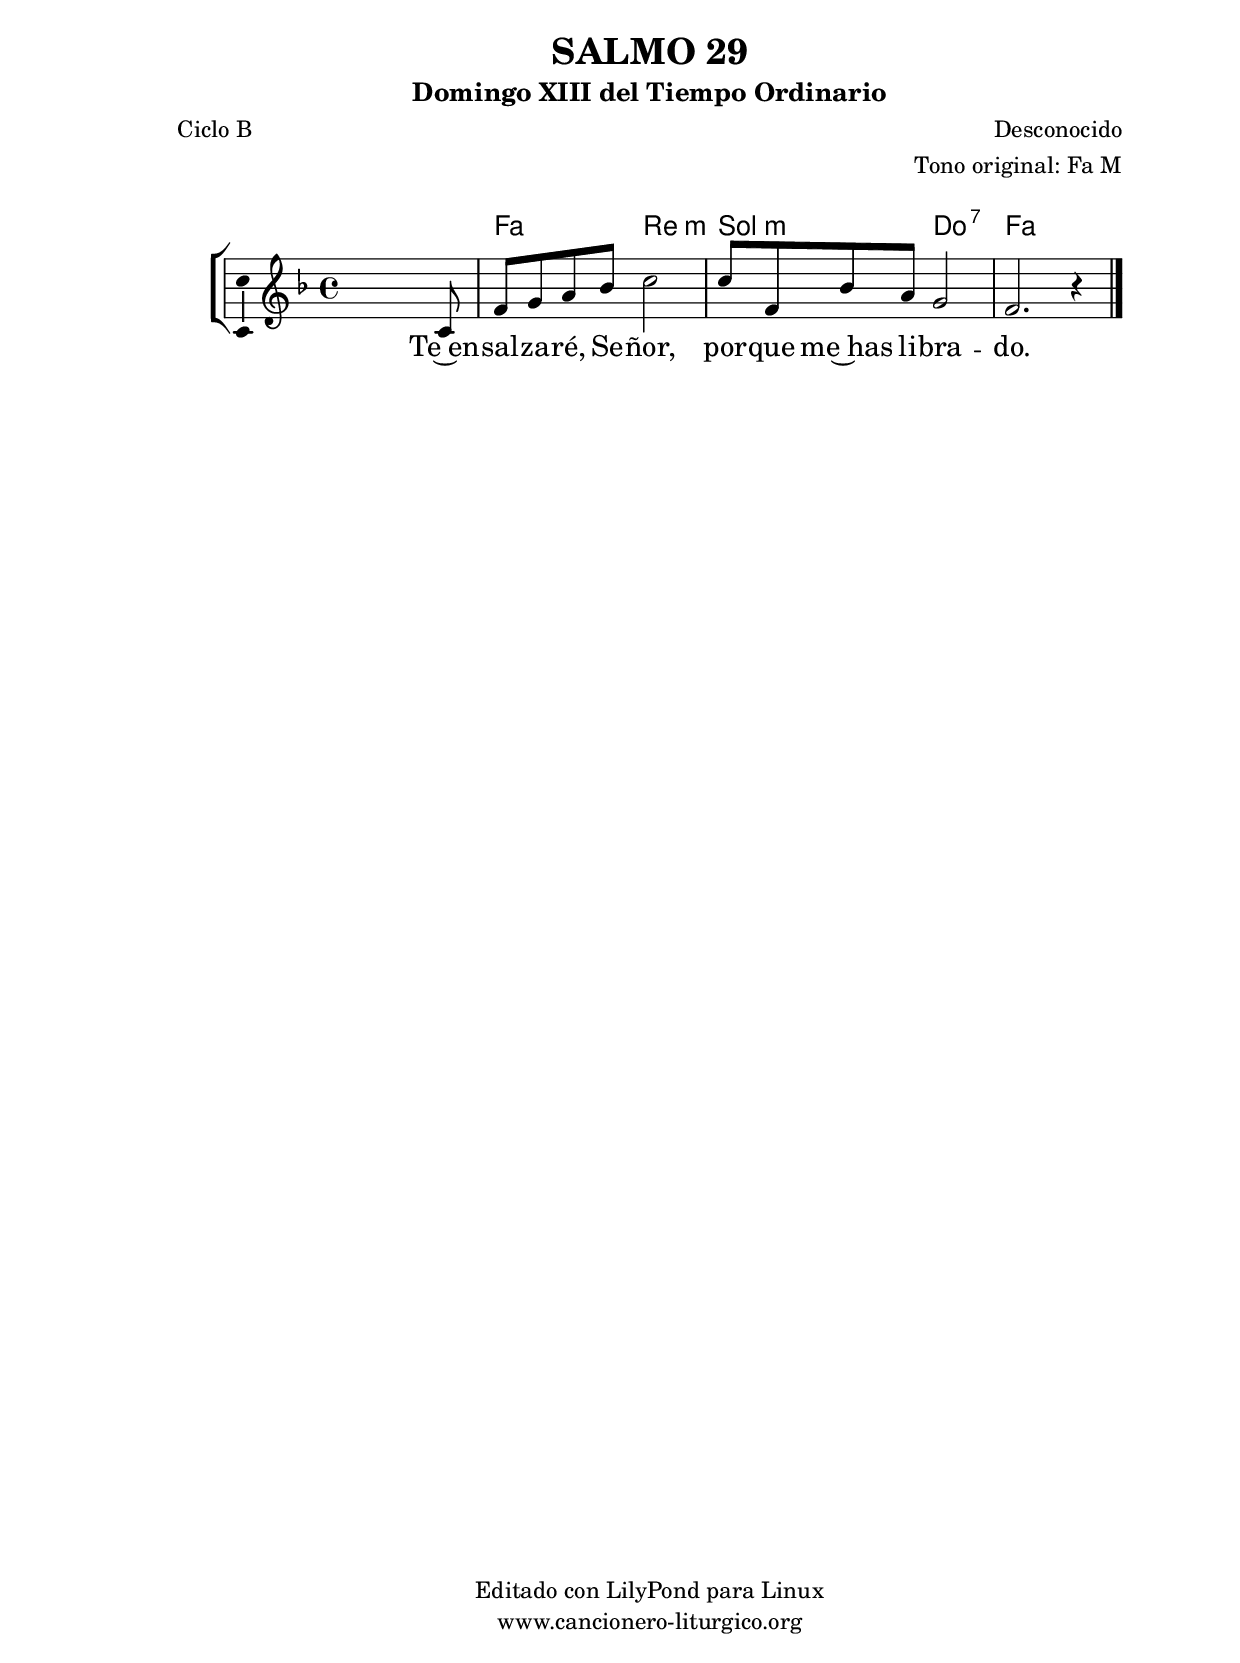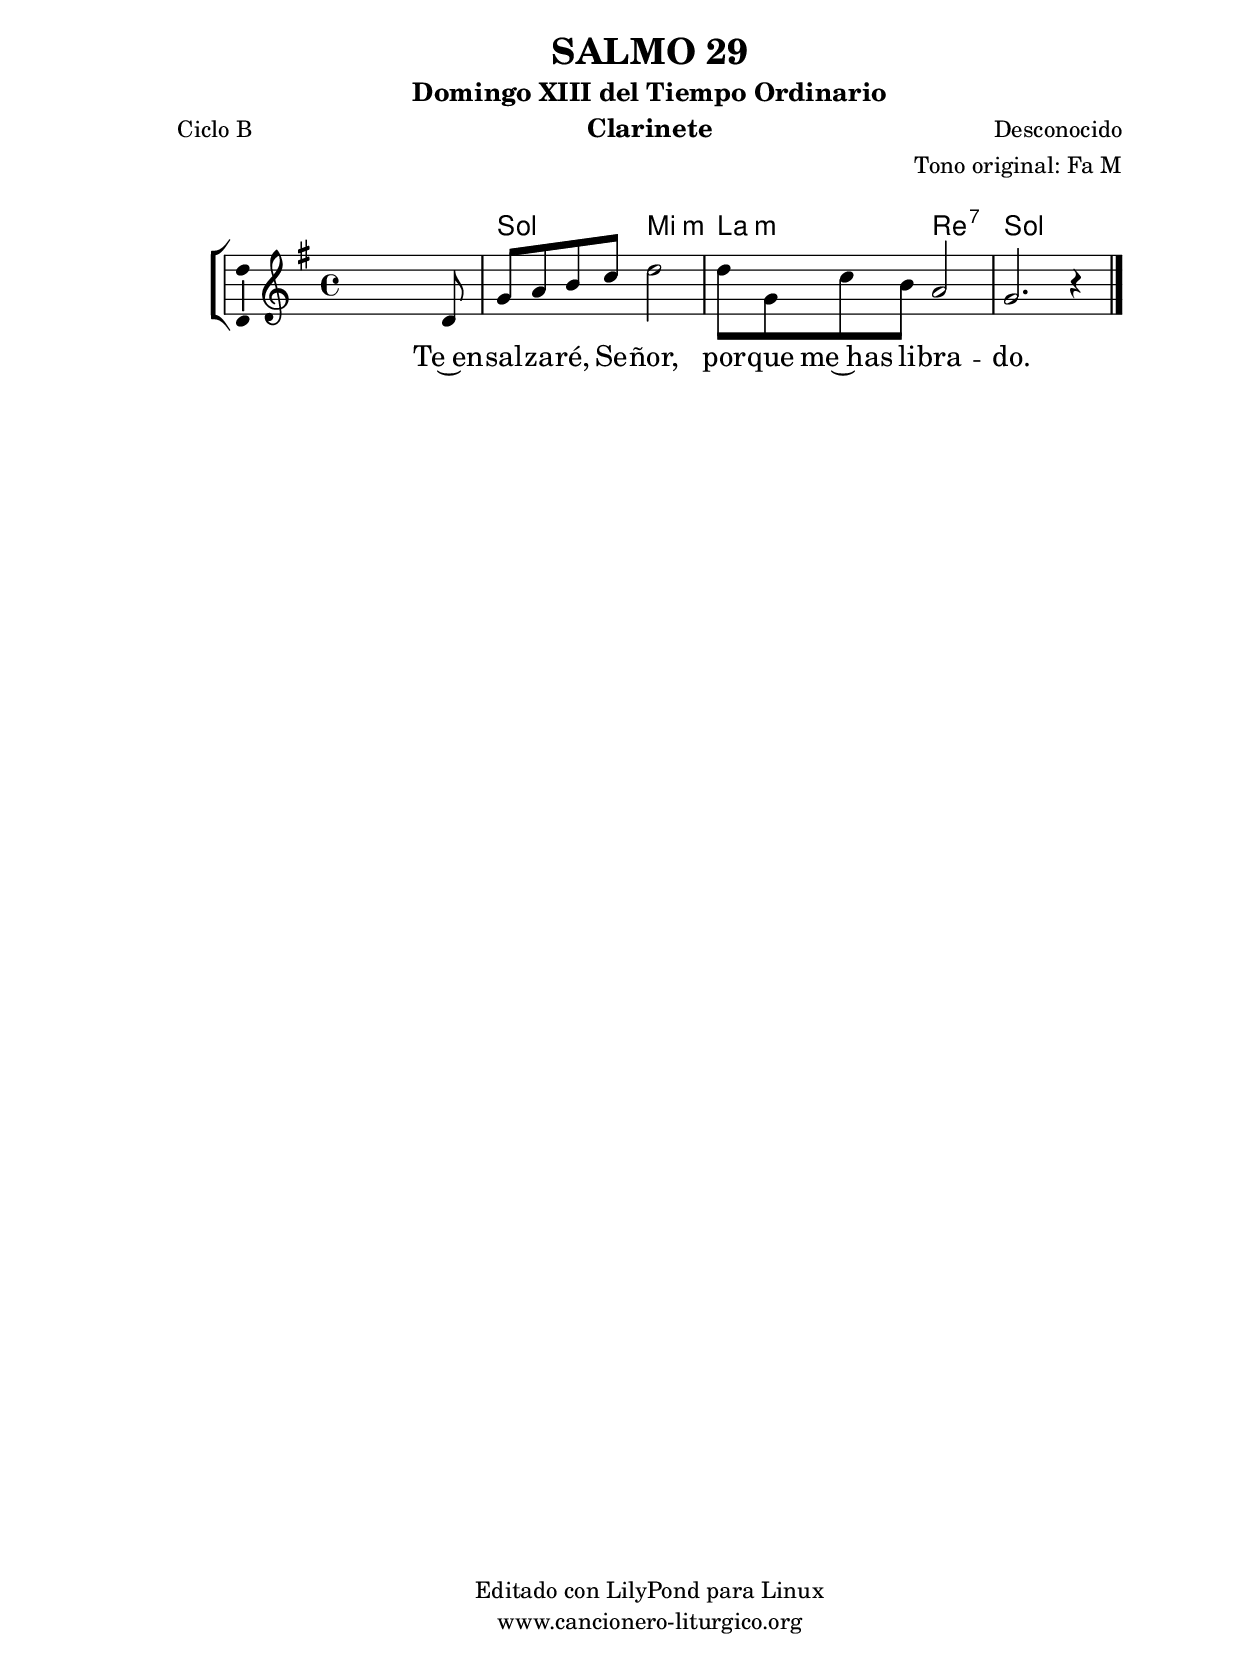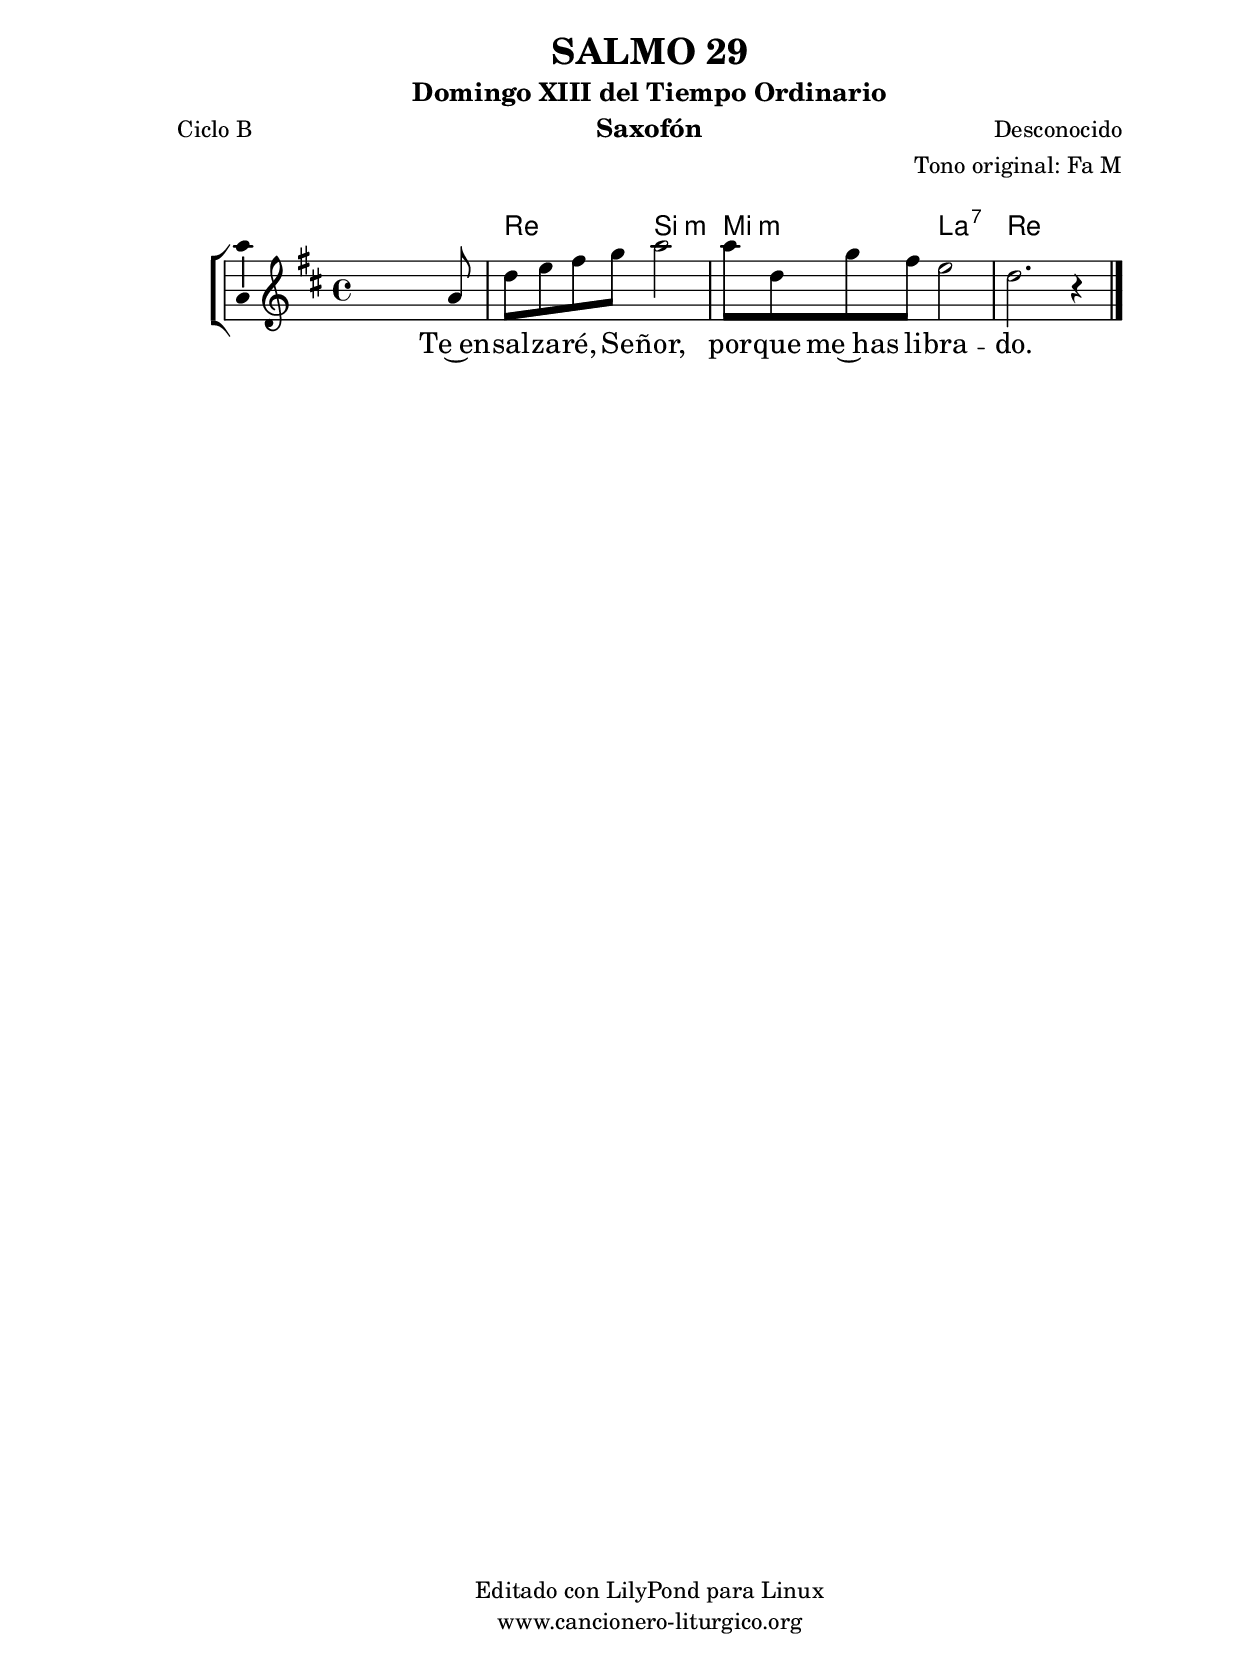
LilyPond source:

%
%para convertir .midi en .wav:
%timidity filename.midi -Ow -o finename.wav
%
%
%Para convertir de .wav a .mp3:
%lame -h -m j filename.wav
%
%
%para escuchar el midi:
%timidity nombrefichero.midi
%


%versión de lilypond para la que se ha escrito esta partitura:
\version "2.16.0"

	%Tamaño papel
	#(set-default-paper-size "a4")
	%Tamaño partitura
	#(set-global-staff-size 20)
	%No responde al pulsar sobre una nota
	#(ly:set-option 'point-and-click #f)

%parámetros del encabezamiento:
\header {
	title = "SALMO 29"
	subtitle = "Domingo XIII del Tiempo Ordinario"
	composer = "Desconocido"
	poet = "Ciclo B"
	meter = ""
	arranger = "Tono original: Fa M"
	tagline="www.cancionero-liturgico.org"
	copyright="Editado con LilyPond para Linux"
	tiempo = "Ordinario"
	usos = "Salmo"
	letra = "Te ensalzaré, Señor, porque me has librado."
	}

%parámetros asociados al papel:
\paper  {
	oddHeaderMarkup = \markup {\fill-line { \on-the-fly #not-first-page \fromproperty #'header:title \on-the-fly #not-first-page \fromproperty #'header:composer }}
	evenHeaderMarkup = \markup {\fill-line { \fromproperty #'header:composer \fromproperty #'header:title }}
	#(set-paper-size "a4")
	print-page-number = ##f
	first-page-number = 1
	print-first-page-number = ##f
%	head-separation = 3.0 \cm
	top-margin = 2.0 \cm
	bottom-margin = 0.5\cm
%%%	bottom-margin = -1.0\cm
	left-margin = 3.0 \cm
	line-width = 16.0 \cm 
	indent = 8\mm
	interscoreline = 2.\mm
	between-system-space = 15\mm
%	para que las partituras no llenen la hoja:
	ragged-bottom = ##t
%	idem para la última hoja:
	ragged-last-bottom = ##f
%	para que las partituras llenen el ancho del papel:
	ragged-last = ##f
	after-title-space = 2.5 \cm
%page-count=1
%system-count=8

	%Flexible Vertical Spacing
%	markup-markup-spacing =
%	#'((basic-distance . 15) (minimum-distance . 15) (padding . 3))
	markup-system-spacing =
	#'((basic-distance . 15) (minimum-distance . 15) (padding . 3))
	system-system-spacing =
	#'((basic-distance . 15) (minimum-distance . 15) (padding . 3))
	score-system-spacing =
	#'((basic-distance . 15) (minimum-distance . 15) (padding . 5))
%	top-system-spacing = % header
%	#'((basic-distance . 8) (minimum-distance . 0) (padding . 3))
%	top-markup-spacing =
%	#'((basic-distance . 20) (minimum-distance . 20) (padding . 3))
	last-bottom-spacing = % footer
	#'((basic-distance . 5) (minimum-distance . 5) (padding . 3))
%	score-markup-spacing =
%	#'((basic-distance . 16) (minimum-distance . 13) (padding . 3))

	}


%parámetros que afectan a toda la partitura:
global =  {
	%clave de sol (G):
	\clef G
	%armadura:
%	\transpose f a
	\key f \major
	\tempo 4=90
	\set Score.tempoHideNote = ##t
	}


acordes = {
	\italianChords
	\chordmode {
%	\transpose f a
{

s1
f2 d:m g:m c:7 f1

	}
	}
}

melodia = 
%	\transpose f a
{
	\relative c'{
	\time 4/4

s2 s4 s8 c8
f8 g a bes c2
c8 f, bes a g2
f2. r4

	\bar "|."
	}
	}


texto = \lyricmode {
Te~en -- sal -- za -- ré, Se -- ñor, por -- que me~has li -- bra -- do.
	}


acordesStaff = \context ChordNames = acordesStaff <<
	\set chordChanges = ##t
	\acordes
	>>


vozStaff = \context Voice = vozStaff
\with {\consists "Ambitus_engraver"}
<<
%	\set Staff.instrumentName = ""
%	\set Staff.shortInstrumentName = ""
%	\set Staff.midiInstrument = #"clarinet"
%	\set Staff.midiInstrument = #"cello"
%	\set Staff.midiInstrument = #"flute"
	\set Staff.midiInstrument = #"electric guitar (jazz)"
%	\set Staff.midiInstrument = #"english horn"
%	\set Staff.midiInstrument = #"violin"
%	\set Staff.midiInstrument = #"glockenspiel"
	\set Staff.midiMinimumVolume = #0.7
	\set Staff.midiMaximumVolume = #0.9
	\global
	\melodia
	>>


textoStaff = \context Lyrics = textoStaff <<
	\lyricsto vozStaff \texto
	>>

\book {
	\score {
		\context ChoirStaff {
			\override StaffGroup.SystemStartBracket #'collapse-height = #1
			\override Score.SystemStartBar #'collapse-height = #1
			<<
			\acordesStaff
			\vozStaff
			\textoStaff
			>>
			}
		\layout {
	    		\context {
				\Lyrics
				\override LyricText #'font-size = #2
				}
	   		 \context {
				\Score
				%fontSize = #3
				\override StaffSymbol #'staff-space = #(magstep +3)
				%\override Beam #'thickness = #0.55
				%\override SpacingSpanner #'spacing-increment = #1.0
				%\override Slur #'height-limit = #1.5
				}
			}
		}
	\score {
		\unfoldRepeats
		\context ChoirStaff {
			<<
			\acordesStaff
			\vozStaff
			>>
			}
		\midi {
	  		\context {
	  			\Score
				tempoWholesPerMinute = #(ly:make-moment 70 4)
				}
			}
		}
	}

%Partitura para clarinete
#(define output-suffix "C")
\book {
	\header{
		instrument = "Clarinete"
		}
	\score {
		\context ChoirStaff {
			\override StaffGroup.SystemStartBracket #'collapse-height = #1
			\override Score.SystemStartBar #'collapse-height = #1
\transpose c d
			<<
			\acordesStaff
			\vozStaff
			\textoStaff
			>>
			}
		\layout {
	    		\context {
				\Lyrics
				\override LyricText #'font-size = #2
				}
	   		 \context {
				\Score
				%fontSize = #3
				\override StaffSymbol #'staff-space = #(magstep +3)
				%\override Beam #'thickness = #0.55
				%\override SpacingSpanner #'spacing-increment = #1.0
				%\override Slur #'height-limit = #1.5
				}
			}
		}
	}

%Partitura para saxofón
#(define output-suffix "S")
\book {
	\header{
		instrument = "Saxofón"
		}
	\score {
		\context ChoirStaff {
			\override StaffGroup.SystemStartBracket #'collapse-height = #1
			\override Score.SystemStartBar #'collapse-height = #1
\transpose c a
			<<
			\acordesStaff
			\vozStaff
			\textoStaff
			>>
			}
		\layout {
	    		\context {
				\Lyrics
				\override LyricText #'font-size = #2
				}
	   		 \context {
				\Score
				%fontSize = #3
				\override StaffSymbol #'staff-space = #(magstep +3)
				%\override Beam #'thickness = #0.55
				%\override SpacingSpanner #'spacing-increment = #1.0
				%\override Slur #'height-limit = #1.5
				}
			}
		}
	}

